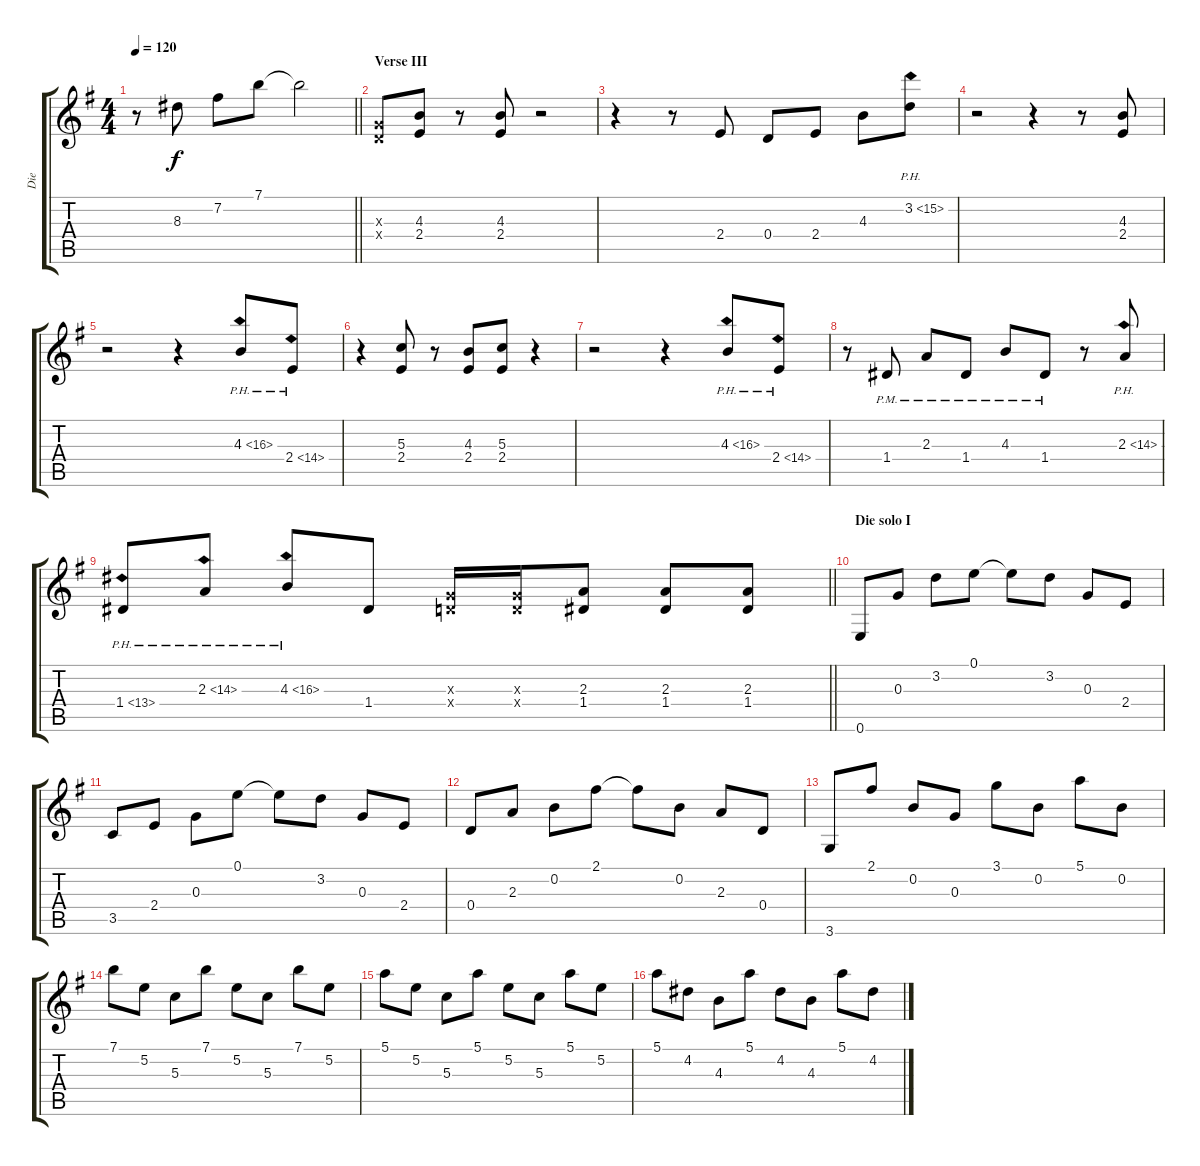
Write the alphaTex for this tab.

\track ("Die" "Die") {instrument electricguitarclean}
\staff {score tabs}
\tuning (E4 B3 G3 D3 A2 E2) {hide}
\ts (4 4)
\tempo 120
\clef g2
\barLineRight lightlight
\ks g
r.8{dy f} 8.3.8 7.2.8 7.1.8 7.1{t}.2 |
\section ("" "Verse III")
(0.3{x} 0.4{x}).8{instrument distortionguitar} (4.3 2.4).8 r.8 (4.3 2.4).8 r.2 |
r.4 r.8 2.4.8 0.4.8 2.4.8 4.3.8 3.2{ph 12}.8 |
r.2 r.4 r.8 (4.3 2.4).8 |
r.2 r.4 4.3{ph 12}.8 2.4{ph 12}.8 |
r.4 (5.3 2.4).8 r.8 (4.3 2.4).8 (5.3 2.4).8 r.4 |
r.2 r.4 4.3{ph 12}.8 2.4{ph 12}.8 |
r.8 1.4{pm}.8 2.3{pm}.8 1.4{pm}.8 4.3{pm}.8 1.4{pm}.8 r.8 2.3{ph 12}.8 |
\barLineRight lightlight
1.4{ph 12}.8 2.3{ph 12}.8 4.3{ph 12}.8 1.4.8 (0.3{x} 0.4{x}).16 (0.3{x} 0.4{x}).16 (2.3 1.4).8 (2.3 1.4).8 (2.3 1.4).8 |
\section ("" "Die solo I")
0.6.8{instrument electricguitarclean} 0.3.8 3.2.8 0.1.8 0.1{t}.8 3.2.8 0.3.8 2.4.8 |
3.5.8 2.4.8 0.3.8 0.1.8 0.1{t}.8 3.2.8 0.3.8 2.4.8 |
0.4.8 2.3.8 0.2.8 2.1.8 2.1{t}.8 0.2.8 2.3.8 0.4.8 |
3.6.8 2.1.8 0.2.8 0.3.8 3.1.8 0.2.8 5.1.8 0.2.8 |
7.1.8 5.2.8 5.3.8 7.1.8 5.2.8 5.3.8 7.1.8 5.2.8 |
5.1.8 5.2.8 5.3.8 5.1.8 5.2.8 5.3.8 5.1.8 5.2.8 |
5.1.8 4.2.8 4.3.8 5.1.8 4.2.8 4.3.8 5.1.8 4.2.8
